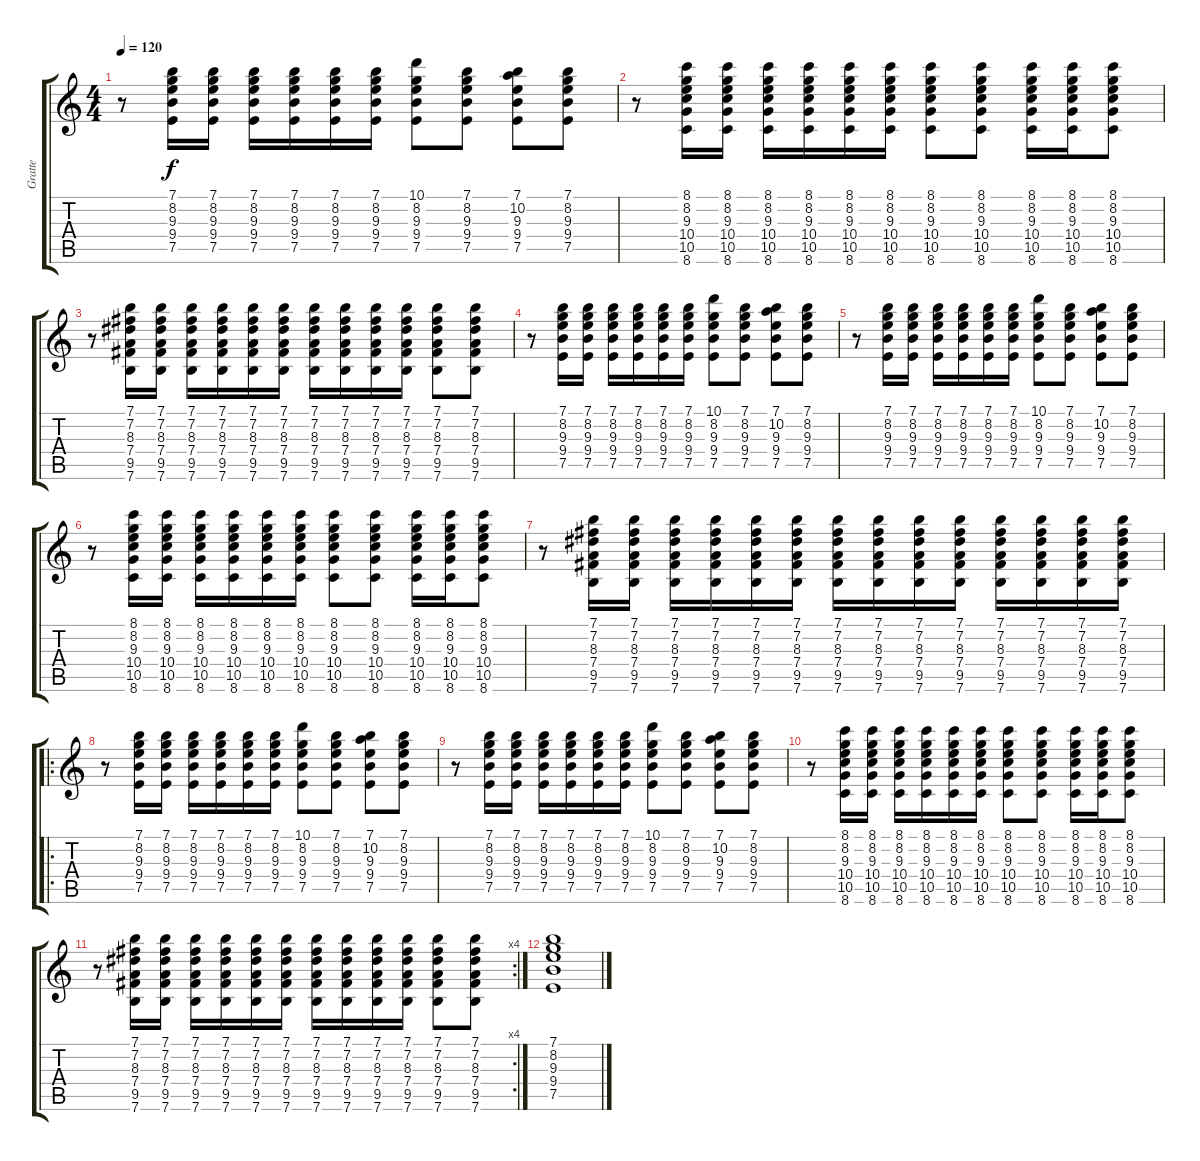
\track ("Gratte" "Gratte") {instrument electricguitarclean}
\staff {score tabs}
\tuning (E4 B3 G3 D3 A2 E2) {hide}
\ts (4 4)
\tempo 120
\clef g2
\ks c
r.8{dy f} (7.1 8.2 9.3 9.4 7.5).16 (7.1 8.2 9.3 9.4 7.5).16 (7.1 8.2 9.3 9.4 7.5).16 (7.1 8.2 9.3 9.4 7.5).16 (7.1 8.2 9.3 9.4 7.5).16 (7.1 8.2 9.3 9.4 7.5).16 (10.1 8.2 9.3 9.4 7.5).8 (7.1 8.2 9.3 9.4 7.5).8 (7.1 10.2 9.3 9.4 7.5).8 (7.1 8.2 9.3 9.4 7.5).8 |
r.8 (8.1 8.2 9.3 10.4 10.5 8.6).16 (8.1 8.2 9.3 10.4 10.5 8.6).16 (8.1 8.2 9.3 10.4 10.5 8.6).16 (8.1 8.2 9.3 10.4 10.5 8.6).16 (8.1 8.2 9.3 10.4 10.5 8.6).16 (8.1 8.2 9.3 10.4 10.5 8.6).16 (8.1 8.2 9.3 10.4 10.5 8.6).8 (8.1 8.2 9.3 10.4 10.5 8.6).8 (8.1 8.2 9.3 10.4 10.5 8.6).16 (8.1 8.2 9.3 10.4 10.5 8.6).16 (8.1 8.2 9.3 10.4 10.5 8.6).8 |
r.8 (7.1 7.2 8.3 7.4 9.5 7.6).16 (7.1 7.2 8.3 7.4 9.5 7.6).16 (7.1 7.2 8.3 7.4 9.5 7.6).16 (7.1 7.2 8.3 7.4 9.5 7.6).16 (7.1 7.2 8.3 7.4 9.5 7.6).16 (7.1 7.2 8.3 7.4 9.5 7.6).16 (7.1 7.2 8.3 7.4 9.5 7.6).16 (7.1 7.2 8.3 7.4 9.5 7.6).16 (7.1 7.2 8.3 7.4 9.5 7.6).16 (7.1 7.2 8.3 7.4 9.5 7.6).16 (7.1 7.2 8.3 7.4 9.5 7.6).8 (7.1 7.2 8.3 7.4 9.5 7.6).8 |
r.8 (7.1 8.2 9.3 9.4 7.5).16 (7.1 8.2 9.3 9.4 7.5).16 (7.1 8.2 9.3 9.4 7.5).16 (7.1 8.2 9.3 9.4 7.5).16 (7.1 8.2 9.3 9.4 7.5).16 (7.1 8.2 9.3 9.4 7.5).16 (10.1 8.2 9.3 9.4 7.5).8 (7.1 8.2 9.3 9.4 7.5).8 (7.1 10.2 9.3 9.4 7.5).8 (7.1 8.2 9.3 9.4 7.5).8 |
r.8 (7.1 8.2 9.3 9.4 7.5).16 (7.1 8.2 9.3 9.4 7.5).16 (7.1 8.2 9.3 9.4 7.5).16 (7.1 8.2 9.3 9.4 7.5).16 (7.1 8.2 9.3 9.4 7.5).16 (7.1 8.2 9.3 9.4 7.5).16 (10.1 8.2 9.3 9.4 7.5).8 (7.1 8.2 9.3 9.4 7.5).8 (7.1 10.2 9.3 9.4 7.5).8 (7.1 8.2 9.3 9.4 7.5).8 |
r.8 (8.1 8.2 9.3 10.4 10.5 8.6).16 (8.1 8.2 9.3 10.4 10.5 8.6).16 (8.1 8.2 9.3 10.4 10.5 8.6).16 (8.1 8.2 9.3 10.4 10.5 8.6).16 (8.1 8.2 9.3 10.4 10.5 8.6).16 (8.1 8.2 9.3 10.4 10.5 8.6).16 (8.1 8.2 9.3 10.4 10.5 8.6).8 (8.1 8.2 9.3 10.4 10.5 8.6).8 (8.1 8.2 9.3 10.4 10.5 8.6).16 (8.1 8.2 9.3 10.4 10.5 8.6).16 (8.1 8.2 9.3 10.4 10.5 8.6).8 |
r.8 (7.1 7.2 8.3 7.4 9.5 7.6).16 (7.1 7.2 8.3 7.4 9.5 7.6).16 (7.1 7.2 8.3 7.4 9.5 7.6).16 (7.1 7.2 8.3 7.4 9.5 7.6).16 (7.1 7.2 8.3 7.4 9.5 7.6).16 (7.1 7.2 8.3 7.4 9.5 7.6).16 (7.1 7.2 8.3 7.4 9.5 7.6).16 (7.1 7.2 8.3 7.4 9.5 7.6).16 (7.1 7.2 8.3 7.4 9.5 7.6).16 (7.1 7.2 8.3 7.4 9.5 7.6).16 (7.1 7.2 8.3 7.4 9.5 7.6).16 (7.1 7.2 8.3 7.4 9.5 7.6).16 (7.1 7.2 8.3 7.4 9.5 7.6).16 (7.1 7.2 8.3 7.4 9.5 7.6).16 |
\ro
r.8 (7.1 8.2 9.3 9.4 7.5).16 (7.1 8.2 9.3 9.4 7.5).16 (7.1 8.2 9.3 9.4 7.5).16 (7.1 8.2 9.3 9.4 7.5).16 (7.1 8.2 9.3 9.4 7.5).16 (7.1 8.2 9.3 9.4 7.5).16 (10.1 8.2 9.3 9.4 7.5).8 (7.1 8.2 9.3 9.4 7.5).8 (7.1 10.2 9.3 9.4 7.5).8 (7.1 8.2 9.3 9.4 7.5).8 |
r.8 (7.1 8.2 9.3 9.4 7.5).16 (7.1 8.2 9.3 9.4 7.5).16 (7.1 8.2 9.3 9.4 7.5).16 (7.1 8.2 9.3 9.4 7.5).16 (7.1 8.2 9.3 9.4 7.5).16 (7.1 8.2 9.3 9.4 7.5).16 (10.1 8.2 9.3 9.4 7.5).8 (7.1 8.2 9.3 9.4 7.5).8 (7.1 10.2 9.3 9.4 7.5).8 (7.1 8.2 9.3 9.4 7.5).8 |
r.8 (8.1 8.2 9.3 10.4 10.5 8.6).16 (8.1 8.2 9.3 10.4 10.5 8.6).16 (8.1 8.2 9.3 10.4 10.5 8.6).16 (8.1 8.2 9.3 10.4 10.5 8.6).16 (8.1 8.2 9.3 10.4 10.5 8.6).16 (8.1 8.2 9.3 10.4 10.5 8.6).16 (8.1 8.2 9.3 10.4 10.5 8.6).8 (8.1 8.2 9.3 10.4 10.5 8.6).8 (8.1 8.2 9.3 10.4 10.5 8.6).16 (8.1 8.2 9.3 10.4 10.5 8.6).16 (8.1 8.2 9.3 10.4 10.5 8.6).8 |
\rc 4
r.8 (7.1 7.2 8.3 7.4 9.5 7.6).16 (7.1 7.2 8.3 7.4 9.5 7.6).16 (7.1 7.2 8.3 7.4 9.5 7.6).16 (7.1 7.2 8.3 7.4 9.5 7.6).16 (7.1 7.2 8.3 7.4 9.5 7.6).16 (7.1 7.2 8.3 7.4 9.5 7.6).16 (7.1 7.2 8.3 7.4 9.5 7.6).16 (7.1 7.2 8.3 7.4 9.5 7.6).16 (7.1 7.2 8.3 7.4 9.5 7.6).16 (7.1 7.2 8.3 7.4 9.5 7.6).16 (7.1 7.2 8.3 7.4 9.5 7.6).8 (7.1 7.2 8.3 7.4 9.5 7.6).8 |
(7.1 8.2 9.3 9.4 7.5).1
